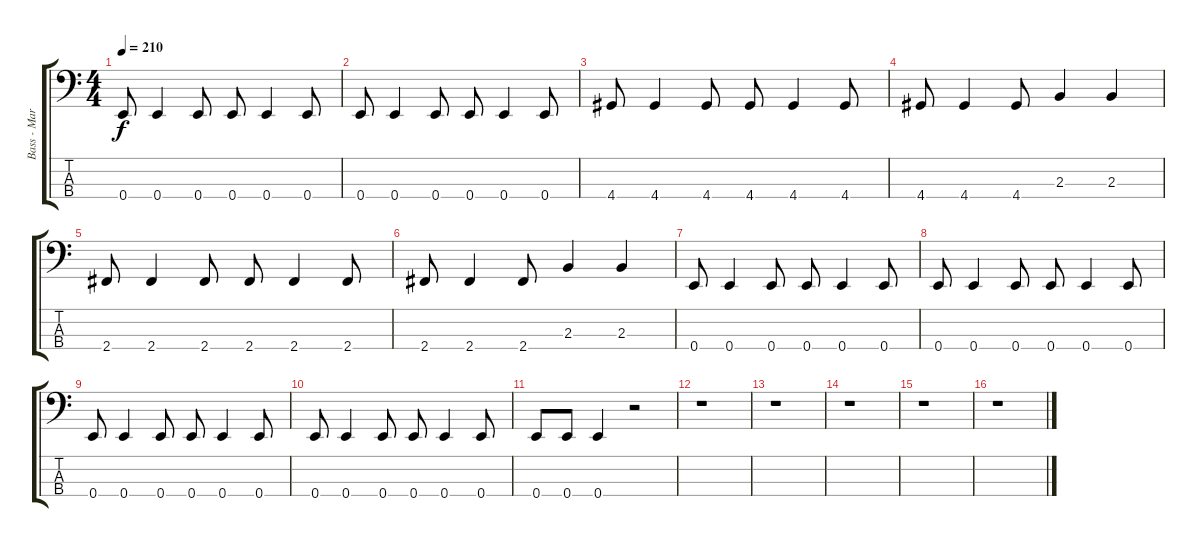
\track ("Bass - Mark Allan Hoppus" "Bass - Mar") {instrument electricbasspick}
\staff {score tabs}
\tuning (G2 D2 A1 E1) {hide}
\ts (4 4)
\tempo 210
\clef f4
\ks c
0.4.8{dy f} 0.4.4 0.4.8 0.4.8 0.4.4 0.4.8 |
0.4.8 0.4.4 0.4.8 0.4.8 0.4.4 0.4.8 |
4.4.8 4.4.4 4.4.8 4.4.8 4.4.4 4.4.8 |
4.4.8 4.4.4 4.4.8 2.3.4 2.3.4 |
2.4.8 2.4.4 2.4.8 2.4.8 2.4.4 2.4.8 |
2.4.8 2.4.4 2.4.8 2.3.4 2.3.4 |
0.4.8 0.4.4 0.4.8 0.4.8 0.4.4 0.4.8 |
0.4.8 0.4.4 0.4.8 0.4.8 0.4.4 0.4.8 |
0.4.8 0.4.4 0.4.8 0.4.8 0.4.4 0.4.8 |
0.4.8 0.4.4 0.4.8 0.4.8 0.4.4 0.4.8 |
0.4.8 0.4.8 0.4.4 r.2 |
r.1 |
r.1 |
r.1 |
r.1 |
r.1
